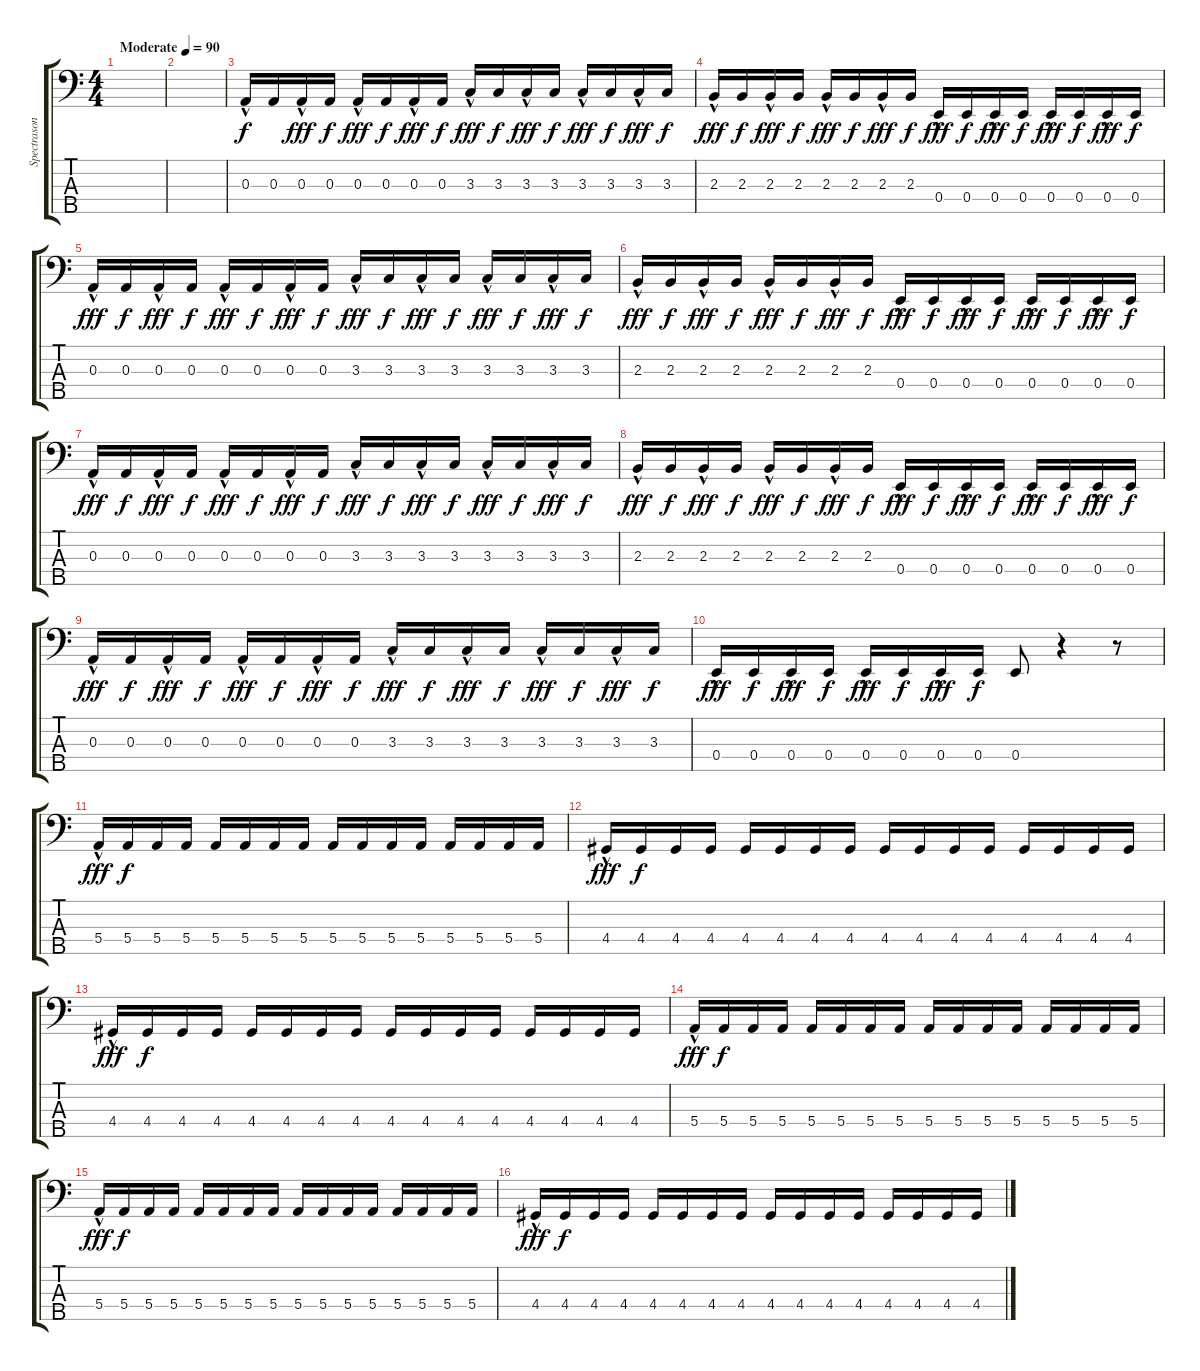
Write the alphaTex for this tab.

\track ("Spectrasonics Omnisphere" "Spectrason") {instrument synthbass2}
\staff {score tabs}
\tuning (G2 D2 A1 E1 B0) {hide}
\ts (4 4)
\tempo (90 "Moderate")
\clef f4
\ks c
|
|
0.3{hac}.16 0.3.16{dy f} 0.3{hac}.16{dy fff} 0.3.16{dy f} 0.3{hac}.16{dy fff} 0.3.16{dy f} 0.3{hac}.16{dy fff} 0.3.16{dy f} 3.3{hac}.16{dy fff} 3.3.16{dy f} 3.3{hac}.16{dy fff} 3.3.16{dy f} 3.3{hac}.16{dy fff} 3.3.16{dy f} 3.3{hac}.16{dy fff} 3.3.16{dy f} |
2.3{hac}.16{dy fff} 2.3.16{dy f} 2.3{hac}.16{dy fff} 2.3.16{dy f} 2.3{hac}.16{dy fff} 2.3.16{dy f} 2.3{hac}.16{dy fff} 2.3.16{dy f} 0.4{hac}.16{dy fff} 0.4.16{dy f} 0.4{hac}.16{dy fff} 0.4.16{dy f} 0.4{hac}.16{dy fff} 0.4.16{dy f} 0.4{hac}.16{dy fff} 0.4.16{dy f} |
0.3{hac}.16{dy fff} 0.3.16{dy f} 0.3{hac}.16{dy fff} 0.3.16{dy f} 0.3{hac}.16{dy fff} 0.3.16{dy f} 0.3{hac}.16{dy fff} 0.3.16{dy f} 3.3{hac}.16{dy fff} 3.3.16{dy f} 3.3{hac}.16{dy fff} 3.3.16{dy f} 3.3{hac}.16{dy fff} 3.3.16{dy f} 3.3{hac}.16{dy fff} 3.3.16{dy f} |
2.3{hac}.16{dy fff} 2.3.16{dy f} 2.3{hac}.16{dy fff} 2.3.16{dy f} 2.3{hac}.16{dy fff} 2.3.16{dy f} 2.3{hac}.16{dy fff} 2.3.16{dy f} 0.4{hac}.16{dy fff} 0.4.16{dy f} 0.4{hac}.16{dy fff} 0.4.16{dy f} 0.4{hac}.16{dy fff} 0.4.16{dy f} 0.4{hac}.16{dy fff} 0.4.16{dy f} |
0.3{hac}.16{dy fff} 0.3.16{dy f} 0.3{hac}.16{dy fff} 0.3.16{dy f} 0.3{hac}.16{dy fff} 0.3.16{dy f} 0.3{hac}.16{dy fff} 0.3.16{dy f} 3.3{hac}.16{dy fff} 3.3.16{dy f} 3.3{hac}.16{dy fff} 3.3.16{dy f} 3.3{hac}.16{dy fff} 3.3.16{dy f} 3.3{hac}.16{dy fff} 3.3.16{dy f} |
2.3{hac}.16{dy fff} 2.3.16{dy f} 2.3{hac}.16{dy fff} 2.3.16{dy f} 2.3{hac}.16{dy fff} 2.3.16{dy f} 2.3{hac}.16{dy fff} 2.3.16{dy f} 0.4{hac}.16{dy fff} 0.4.16{dy f} 0.4{hac}.16{dy fff} 0.4.16{dy f} 0.4{hac}.16{dy fff} 0.4.16{dy f} 0.4{hac}.16{dy fff} 0.4.16{dy f} |
0.3{hac}.16{dy fff} 0.3.16{dy f} 0.3{hac}.16{dy fff} 0.3.16{dy f} 0.3{hac}.16{dy fff} 0.3.16{dy f} 0.3{hac}.16{dy fff} 0.3.16{dy f} 3.3{hac}.16{dy fff} 3.3.16{dy f} 3.3{hac}.16{dy fff} 3.3.16{dy f} 3.3{hac}.16{dy fff} 3.3.16{dy f} 3.3{hac}.16{dy fff} 3.3.16{dy f} |
0.4{hac}.16{dy fff} 0.4.16{dy f} 0.4{hac}.16{dy fff} 0.4.16{dy f} 0.4{hac}.16{dy fff} 0.4.16{dy f} 0.4{hac}.16{dy fff} 0.4.16{dy f} 0.4.8 r.4 r.8 |
5.4{hac}.16{dy fff} 5.4.16{dy f} 5.4.16 5.4.16 5.4.16 5.4.16 5.4.16 5.4.16 5.4.16 5.4.16 5.4.16 5.4.16 5.4.16 5.4.16 5.4.16 5.4.16 |
4.4{hac}.16{dy fff} 4.4.16{dy f} 4.4.16 4.4.16 4.4.16 4.4.16 4.4.16 4.4.16 4.4.16 4.4.16 4.4.16 4.4.16 4.4.16 4.4.16 4.4.16 4.4.16 |
4.4{hac}.16{dy fff} 4.4.16{dy f} 4.4.16 4.4.16 4.4.16 4.4.16 4.4.16 4.4.16 4.4.16 4.4.16 4.4.16 4.4.16 4.4.16 4.4.16 4.4.16 4.4.16 |
5.4{hac}.16{dy fff} 5.4.16{dy f} 5.4.16 5.4.16 5.4.16 5.4.16 5.4.16 5.4.16 5.4.16 5.4.16 5.4.16 5.4.16 5.4.16 5.4.16 5.4.16 5.4.16 |
5.4{hac}.16{dy fff} 5.4.16{dy f} 5.4.16 5.4.16 5.4.16 5.4.16 5.4.16 5.4.16 5.4.16 5.4.16 5.4.16 5.4.16 5.4.16 5.4.16 5.4.16 5.4.16 |
4.4{hac}.16{dy fff} 4.4.16{dy f} 4.4.16 4.4.16 4.4.16 4.4.16 4.4.16 4.4.16 4.4.16 4.4.16 4.4.16 4.4.16 4.4.16 4.4.16 4.4.16 4.4.16
